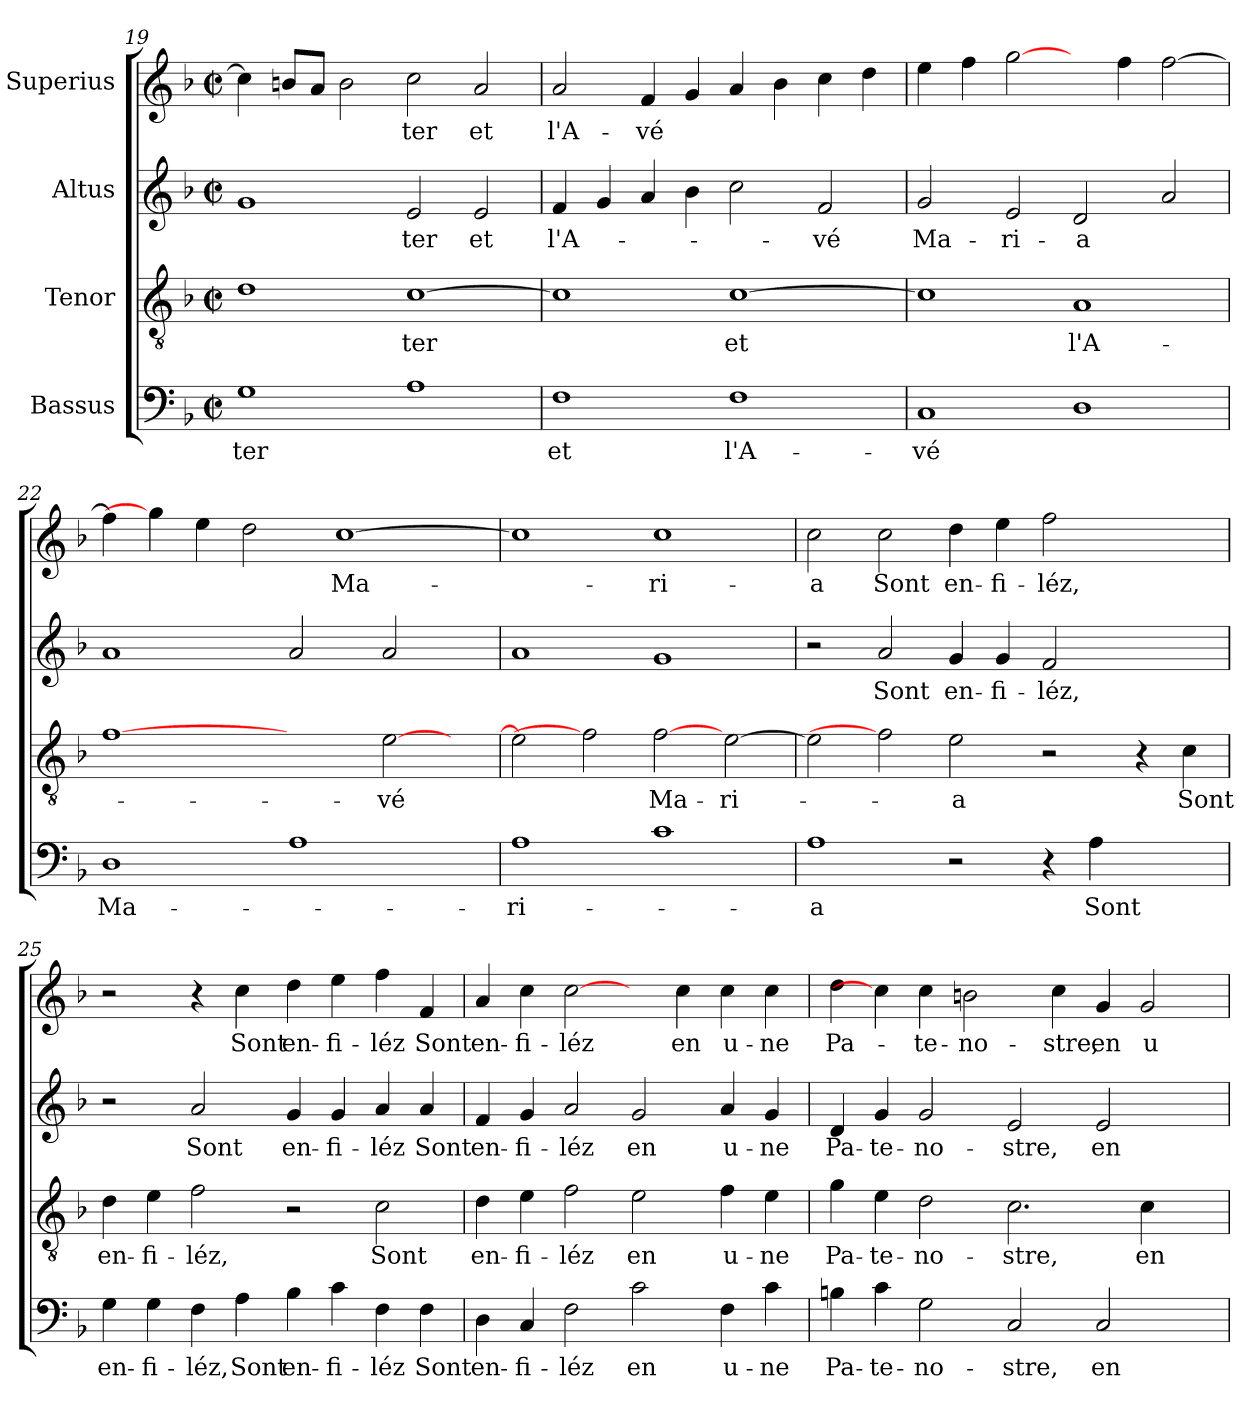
**kern	**text	**kern	**text	**kern	**text	**kern	**text
*part4	*part4	*part3	*part3	*part2	*part2	*part1	*part1
*staff4	*staff4	*staff3	*staff3	*staff2	*staff2	*staff1	*staff1
*I"Bassus	*	*I"Tenor	*	*I"Altus	*	*I"Superius	*
*clefF4	*	*clefGv2	*	*clefG2	*	*clefG2	*
*k[b-]	*	*k[b-]	*	*k[b-]	*	*k[b-]	*
*F:	*	*F:	*	*F:	*	*F:	*
*M2/2	*	*M2/2	*	*M2/2	*	*M2/2	*
*met(c|)	*	*met(c|)	*	*met(c|)	*	*met(c|)	*
=19	=19	=19	=19	=19	=19	=19	=19
1G	-ter	1d	.	1g	.	4cc\]	.
.	.	.	.	.	.	8bn/L	.
.	.	.	.	.	.	8a/J	.
.	.	.	.	.	.	2b\	.
1A	.	[1c	-ter	2e/	-ter	2cc\	-ter
.	.	.	.	2e/	et	2a/	et
=20	=20	=20	=20	=20	=20	=20	=20
1F	et	1c]	.	4f/	l'A-	2a/	l'A-
.	.	.	.	4g/	.	.	.
.	.	.	.	4a/	.	4f/	-vé
.	.	.	.	4b-\	.	4g/	.
1F	l'A-	[1c	et	2cc\	.	4a/	.
.	.	.	.	.	.	4b-\	.
.	.	.	.	2f/	-vé	4cc\	.
.	.	.	.	.	.	4dd\	.
=21	=21	=21	=21	=21	=21	=21	=21
1C	-vé	1c]	.	2g/	Ma-	4ee\	.
.	.	.	.	.	.	4ff\	.
.	.	.	.	2e/	-ri-	[2gg\	.
1D	.	1A	l'A-	2d/	-a	4ryy	.
.	.	.	.	.	.	4ff\	.
.	.	.	.	2a/	.	[2ff\	.
=22	=22	=22	=22	=22	=22	=22	=22
1D	Ma-	[1f	.	1a	.	4ff\]	.
.	.	.	.	.	.	4gg\]	.
.	.	.	.	.	.	4ee\	.
.	.	.	.	.	.	2dd\	.
1A	.	2ryy	.	2a/	.	.	.
.	.	.	.	.	.	[1cc	Ma-
.	.	[2e\	-vé	2a/	.	.	.
4ryy	.	4ryy	.	4ryy	.	.	.
!!LO:LB:g=z
=23	=23	=23	=23	=23	=23	=23	=23
1A	-ri-	2e\]	.	1a	.	1cc]	-­-
.	.	2f]	.	.	.	.	.
1c	.	[2f	Ma-	1g	.	1cc	-ri-
.	.	[2e\	-ri-	.	.	.	.
=24	=24	=24	=24	=24	=24	=24	=24
1A	-a	2e\]	.	2r	.	2cc\	-a
.	.	2f]	.	2a/	Sont	2cc\	Sont
2r	.	2e\	-a	4g/	en-	4dd\	en-
.	.	.	.	4g/	-fi-	4ee\	-fi-
4r	.	2r	.	2f/	-léz,	2ff\	-léz,
4A\	Sont	.	.	.	.	.	.
2ryy	.	4r	.	2ryy	.	2ryy	.
.	.	4c\	Sont	.	.	.	.
=25	=25	=25	=25	=25	=25	=25	=25
4G\	en-	4d\	en-	2r	.	2r	.
4G\	-fi-	4e\	-fi-	.	.	.	.
4F\	-léz,	2f\	-léz,	2a/	Sont	4r	.
4A\	Sont	.	.	.	.	4cc\	Sont
4B-\	en-	2r	.	4g/	en-	4dd\	en-
4c\	-fi-	.	.	4g/	-fi-	4ee\	-fi-
4F\	-léz	2c\	Sont	4a/	-léz	4ff\	-léz
4F\	Sont	.	.	4a/	Sont	4f/	Sont
=26	=26	=26	=26	=26	=26	=26	=26
4D\	en-	4d\	en-	4f/	en-	4a/	en-
4C/	-fi-	4e\	-fi-	4g/	-fi-	4cc\	-fi-
2F\	-léz	2f\	-léz	2a/	-léz	[2cc\	-léz
2c\	en	2e\	en	2g/	en	4ryy	.
.	.	.	.	.	.	4cc\	en
4F\	u-	4f\	u-	4a/	u-	4cc\	u-
4c\	-ne	4e\	-ne	4g/	-ne	4cc\	-ne
!!LO:PB:g=z
=27	=27	=27	=27	=27	=27	=27	=27
4Bn\	Pa-	4g\	Pa-	4d/	Pa-	4dd\	Pa-
4c\	-te-	4e\	-te-	4g/	-te-	4cc\]	.
2G\	-no-	2d\	-no-	2g/	-no-	4cc\	-te-
.	.	.	.	.	.	2bn\	-no-
2C/	-stre,	2.c\	-stre,	2e/	-stre,	.	.
.	.	.	.	.	.	4cc\	-stre,
2C/	en	.	.	2e/	en	4g/	en
.	.	4c\	en	.	.	2g/	u-
4ryy	.	4ryy	.	4ryy	.	.	.
=	=	=	=	=	=	=	=
*-	*-	*-	*-	*-	*-	*-	*-
